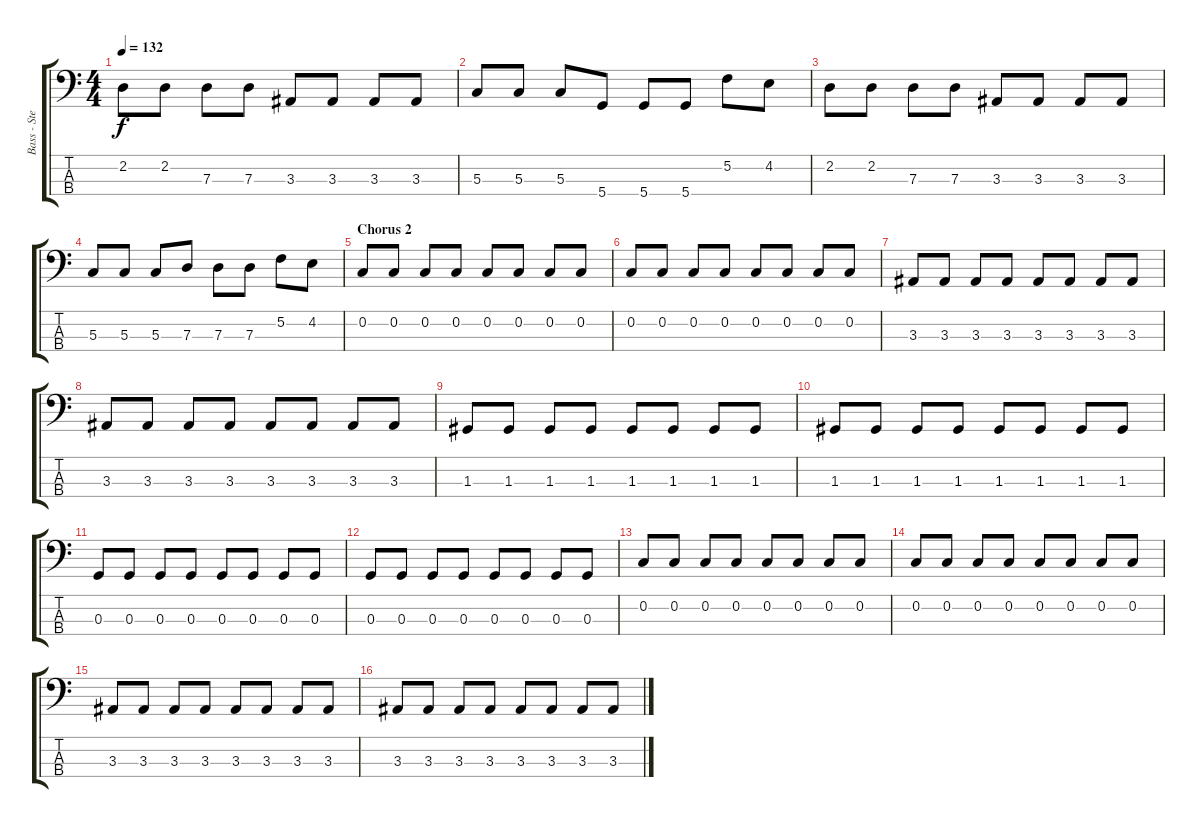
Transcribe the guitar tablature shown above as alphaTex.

\track ("Bass - Steve Dawson" "Bass - Ste") {instrument electricbassfinger}
\staff {score tabs}
\tuning (F2 C2 G1 D1) {hide}
\ts (4 4)
\tempo 132
\clef f4
\ks c
2.2.8{dy f} 2.2.8 7.3.8 7.3.8 3.3.8 3.3.8 3.3.8 3.3.8 |
5.3.8 5.3.8 5.3.8 5.4.8 5.4.8 5.4.8 5.2.8 4.2.8 |
2.2.8 2.2.8 7.3.8 7.3.8 3.3.8 3.3.8 3.3.8 3.3.8 |
5.3.8 5.3.8 5.3.8 7.3.8 7.3.8 7.3.8 5.2.8 4.2.8 |
\section ("" "Chorus 2")
0.2.8 0.2.8 0.2.8 0.2.8 0.2.8 0.2.8 0.2.8 0.2.8 |
0.2.8 0.2.8 0.2.8 0.2.8 0.2.8 0.2.8 0.2.8 0.2.8 |
3.3.8 3.3.8 3.3.8 3.3.8 3.3.8 3.3.8 3.3.8 3.3.8 |
3.3.8 3.3.8 3.3.8 3.3.8 3.3.8 3.3.8 3.3.8 3.3.8 |
1.3.8 1.3.8 1.3.8 1.3.8 1.3.8 1.3.8 1.3.8 1.3.8 |
1.3.8 1.3.8 1.3.8 1.3.8 1.3.8 1.3.8 1.3.8 1.3.8 |
0.3.8 0.3.8 0.3.8 0.3.8 0.3.8 0.3.8 0.3.8 0.3.8 |
0.3.8 0.3.8 0.3.8 0.3.8 0.3.8 0.3.8 0.3.8 0.3.8 |
0.2.8 0.2.8 0.2.8 0.2.8 0.2.8 0.2.8 0.2.8 0.2.8 |
0.2.8 0.2.8 0.2.8 0.2.8 0.2.8 0.2.8 0.2.8 0.2.8 |
3.3.8 3.3.8 3.3.8 3.3.8 3.3.8 3.3.8 3.3.8 3.3.8 |
3.3.8 3.3.8 3.3.8 3.3.8 3.3.8 3.3.8 3.3.8 3.3.8
